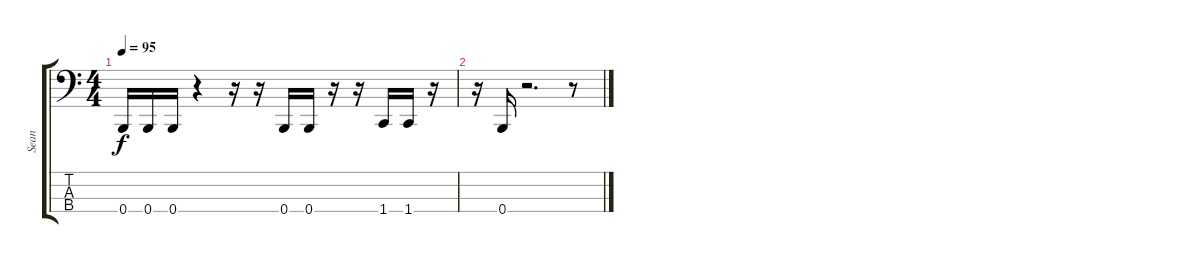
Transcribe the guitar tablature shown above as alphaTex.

\track ("Sean" "Sean") {instrument electricbasspick}
\staff {score tabs}
\tuning (E2 B1 Gb1 B0) {hide}
\ts (4 4)
\tempo 95
\clef f4
\ks c
0.4.16{dy f} 0.4.16 0.4.16 r.4 r.16 r.16 0.4.16 0.4.16 r.16 r.16 1.4.16 1.4.16 r.16 |
r.16 0.4.16 r.2{d} r.8
